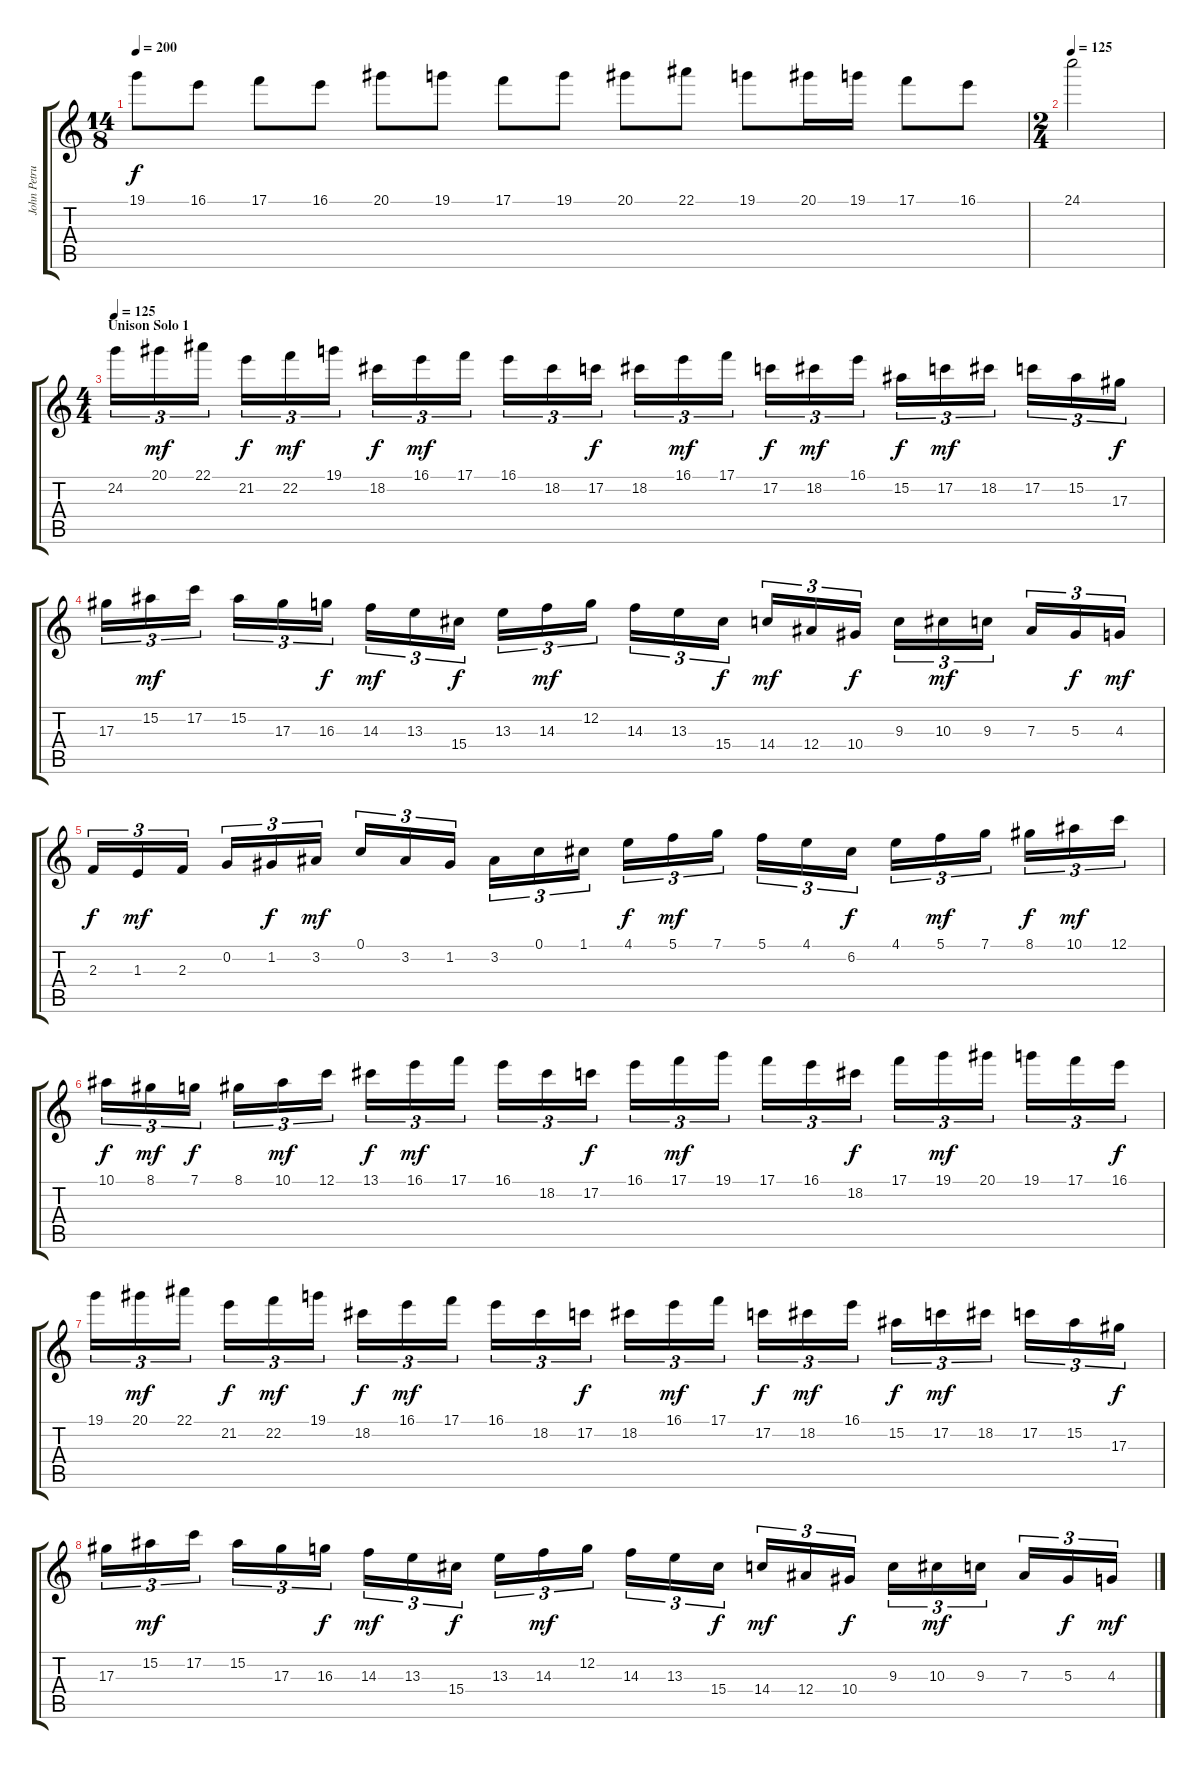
\track ("John Petrucci" "John Petru") {instrument distortionguitar}
\staff {score tabs}
\tuning (C4 G3 Eb3 Bb2 F2 C2) {hide}
\ts (14 8)
\tempo 200
\clef g2
\ks c
19.1.8{dy f} 16.1.8 17.1.8 16.1.8 20.1.8 19.1.8 17.1.8 19.1.8 20.1.8 22.1.8 19.1.8 20.1.16 19.1.16 17.1.8 16.1.8 |
\ts (2 4)
\tempo 125
24.1.2 |
\ts (4 4)
\section ("" "Unison Solo 1")
\tempo 125
24.2.16{tu (3 2)} 20.1.16{tu (3 2) dy mf} 22.1.16{tu (3 2)} 21.2.16{tu (3 2) dy f} 22.2.16{tu (3 2) dy mf} 19.1.16{tu (3 2)} 18.2.16{tu (3 2) dy f} 16.1.16{tu (3 2) dy mf} 17.1.16{tu (3 2)} 16.1.16{tu (3 2)} 18.2.16{tu (3 2)} 17.2.16{tu (3 2) dy f} 18.2.16{tu (3 2)} 16.1.16{tu (3 2) dy mf} 17.1.16{tu (3 2)} 17.2.16{tu (3 2) dy f} 18.2.16{tu (3 2) dy mf} 16.1.16{tu (3 2)} 15.2.16{tu (3 2) dy f} 17.2.16{tu (3 2) dy mf} 18.2.16{tu (3 2)} 17.2.16{tu (3 2)} 15.2.16{tu (3 2)} 17.3.16{tu (3 2) dy f} |
17.3.16{tu (3 2)} 15.2.16{tu (3 2) dy mf} 17.2.16{tu (3 2)} 15.2.16{tu (3 2)} 17.3.16{tu (3 2)} 16.3.16{tu (3 2) dy f} 14.3.16{tu (3 2) dy mf} 13.3.16{tu (3 2)} 15.4.16{tu (3 2) dy f} 13.3.16{tu (3 2)} 14.3.16{tu (3 2) dy mf} 12.2.16{tu (3 2)} 14.3.16{tu (3 2)} 13.3.16{tu (3 2)} 15.4.16{tu (3 2) dy f} 14.4.16{tu (3 2) dy mf} 12.4.16{tu (3 2)} 10.4.16{tu (3 2) dy f} 9.3.16{tu (3 2)} 10.3.16{tu (3 2) dy mf} 9.3.16{tu (3 2)} 7.3.16{tu (3 2)} 5.3.16{tu (3 2) dy f} 4.3.16{tu (3 2) dy mf} |
2.3.16{tu (3 2) dy f} 1.3.16{tu (3 2) dy mf} 2.3.16{tu (3 2)} 0.2.16{tu (3 2)} 1.2.16{tu (3 2) dy f} 3.2.16{tu (3 2) dy mf} 0.1.16{tu (3 2)} 3.2.16{tu (3 2)} 1.2.16{tu (3 2)} 3.2.16{tu (3 2)} 0.1.16{tu (3 2)} 1.1.16{tu (3 2)} 4.1.16{tu (3 2) dy f} 5.1.16{tu (3 2) dy mf} 7.1.16{tu (3 2)} 5.1.16{tu (3 2)} 4.1.16{tu (3 2)} 6.2.16{tu (3 2) dy f} 4.1.16{tu (3 2)} 5.1.16{tu (3 2) dy mf} 7.1.16{tu (3 2)} 8.1.16{tu (3 2) dy f} 10.1.16{tu (3 2) dy mf} 12.1.16{tu (3 2)} |
10.1.16{tu (3 2) dy f} 8.1.16{tu (3 2) dy mf} 7.1.16{tu (3 2) dy f} 8.1.16{tu (3 2)} 10.1.16{tu (3 2) dy mf} 12.1.16{tu (3 2)} 13.1.16{tu (3 2) dy f} 16.1.16{tu (3 2) dy mf} 17.1.16{tu (3 2)} 16.1.16{tu (3 2)} 18.2.16{tu (3 2)} 17.2.16{tu (3 2) dy f} 16.1.16{tu (3 2)} 17.1.16{tu (3 2) dy mf} 19.1.16{tu (3 2)} 17.1.16{tu (3 2)} 16.1.16{tu (3 2)} 18.2.16{tu (3 2) dy f} 17.1.16{tu (3 2)} 19.1.16{tu (3 2) dy mf} 20.1.16{tu (3 2)} 19.1.16{tu (3 2)} 17.1.16{tu (3 2)} 16.1.16{tu (3 2) dy f} |
19.1.16{tu (3 2)} 20.1.16{tu (3 2) dy mf} 22.1.16{tu (3 2)} 21.2.16{tu (3 2) dy f} 22.2.16{tu (3 2) dy mf} 19.1.16{tu (3 2)} 18.2.16{tu (3 2) dy f} 16.1.16{tu (3 2) dy mf} 17.1.16{tu (3 2)} 16.1.16{tu (3 2)} 18.2.16{tu (3 2)} 17.2.16{tu (3 2) dy f} 18.2.16{tu (3 2)} 16.1.16{tu (3 2) dy mf} 17.1.16{tu (3 2)} 17.2.16{tu (3 2) dy f} 18.2.16{tu (3 2) dy mf} 16.1.16{tu (3 2)} 15.2.16{tu (3 2) dy f} 17.2.16{tu (3 2) dy mf} 18.2.16{tu (3 2)} 17.2.16{tu (3 2)} 15.2.16{tu (3 2)} 17.3.16{tu (3 2) dy f} |
17.3.16{tu (3 2)} 15.2.16{tu (3 2) dy mf} 17.2.16{tu (3 2)} 15.2.16{tu (3 2)} 17.3.16{tu (3 2)} 16.3.16{tu (3 2) dy f} 14.3.16{tu (3 2) dy mf} 13.3.16{tu (3 2)} 15.4.16{tu (3 2) dy f} 13.3.16{tu (3 2)} 14.3.16{tu (3 2) dy mf} 12.2.16{tu (3 2)} 14.3.16{tu (3 2)} 13.3.16{tu (3 2)} 15.4.16{tu (3 2) dy f} 14.4.16{tu (3 2) dy mf} 12.4.16{tu (3 2)} 10.4.16{tu (3 2) dy f} 9.3.16{tu (3 2)} 10.3.16{tu (3 2) dy mf} 9.3.16{tu (3 2)} 7.3.16{tu (3 2)} 5.3.16{tu (3 2) dy f} 4.3.16{tu (3 2) dy mf}
